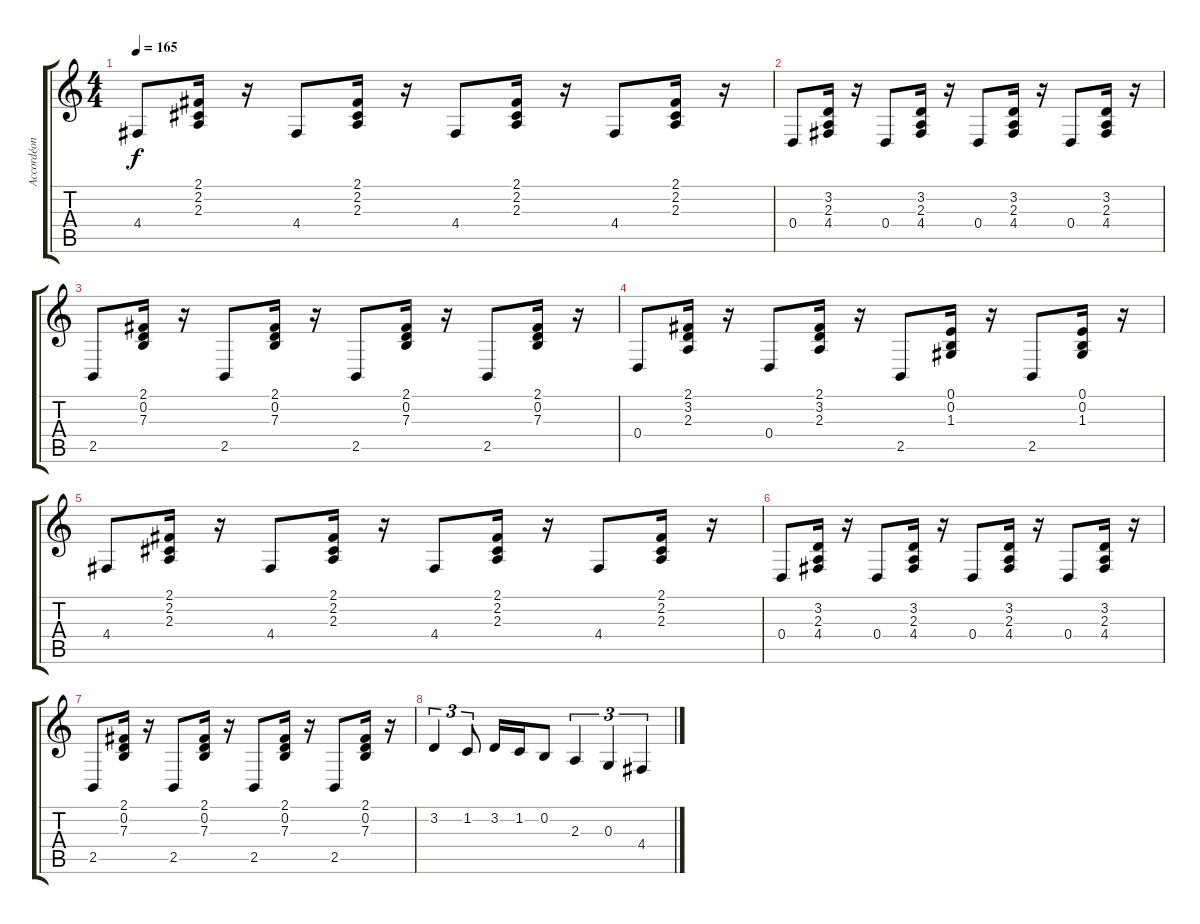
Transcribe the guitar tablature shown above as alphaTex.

\track ("Accordéon 1" "Accordéon ") {instrument accordion}
\staff {score tabs}
\tuning (E4 B3 G3 D3 A2 E2) {hide}
\ts (4 4)
\tempo 165
\clef g2
\ks c
4.4.8{dy f} (2.1 2.2 2.3).16 r.16 4.4.8 (2.1 2.2 2.3).16 r.16 4.4.8 (2.1 2.2 2.3).16 r.16 4.4.8 (2.1 2.2 2.3).16 r.16 |
0.4.8 (3.2 2.3 4.4).16 r.16 0.4.8 (3.2 2.3 4.4).16 r.16 0.4.8 (3.2 2.3 4.4).16 r.16 0.4.8 (3.2 2.3 4.4).16 r.16 |
2.5.8 (2.1 0.2 7.3).16 r.16 2.5.8 (2.1 0.2 7.3).16 r.16 2.5.8 (2.1 0.2 7.3).16 r.16 2.5.8 (2.1 0.2 7.3).16 r.16 |
0.4.8 (2.1 3.2 2.3).16 r.16 0.4.8 (2.1 3.2 2.3).16 r.16 2.5.8 (0.1 0.2 1.3).16 r.16 2.5.8 (0.1 0.2 1.3).16 r.16 |
4.4.8 (2.1 2.2 2.3).16 r.16 4.4.8 (2.1 2.2 2.3).16 r.16 4.4.8 (2.1 2.2 2.3).16 r.16 4.4.8 (2.1 2.2 2.3).16 r.16 |
0.4.8 (3.2 2.3 4.4).16 r.16 0.4.8 (3.2 2.3 4.4).16 r.16 0.4.8 (3.2 2.3 4.4).16 r.16 0.4.8 (3.2 2.3 4.4).16 r.16 |
2.5.8 (2.1 0.2 7.3).16 r.16 2.5.8 (2.1 0.2 7.3).16 r.16 2.5.8 (2.1 0.2 7.3).16 r.16 2.5.8 (2.1 0.2 7.3).16 r.16 |
3.2.4{tu (3 2)} 1.2.8{tu (3 2)} 3.2.16 1.2.16 0.2.8 2.3.4{tu (3 2)} 0.3.4{tu (3 2)} 4.4.4{tu (3 2)}
